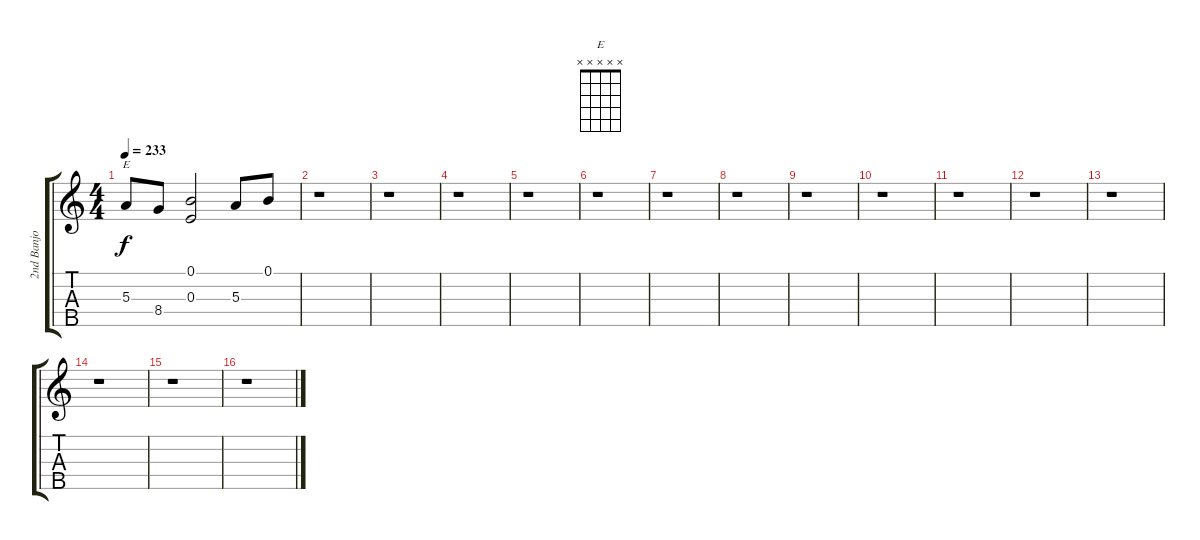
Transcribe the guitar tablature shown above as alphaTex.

\track ("2nd Banjo" "2nd Banjo") {instrument banjo}
\staff {score tabs}
\tuning (B3 Ab3 E3 B2 E4) {hide}
\displaytranspose 12
\chord ("E" x x x x x) {firstfret 0}
\ts (4 4)
\tempo 233
\clef g2
\ks c
5.3.8{ch "E" dy f} 8.4.8 (0.1 0.3).2 5.3.8 0.1.8 |
r.1 |
r.1 |
r.1 |
r.1 |
r.1 |
r.1 |
r.1 |
r.1 |
r.1 |
r.1 |
r.1 |
r.1 |
r.1 |
r.1 |
r.1
